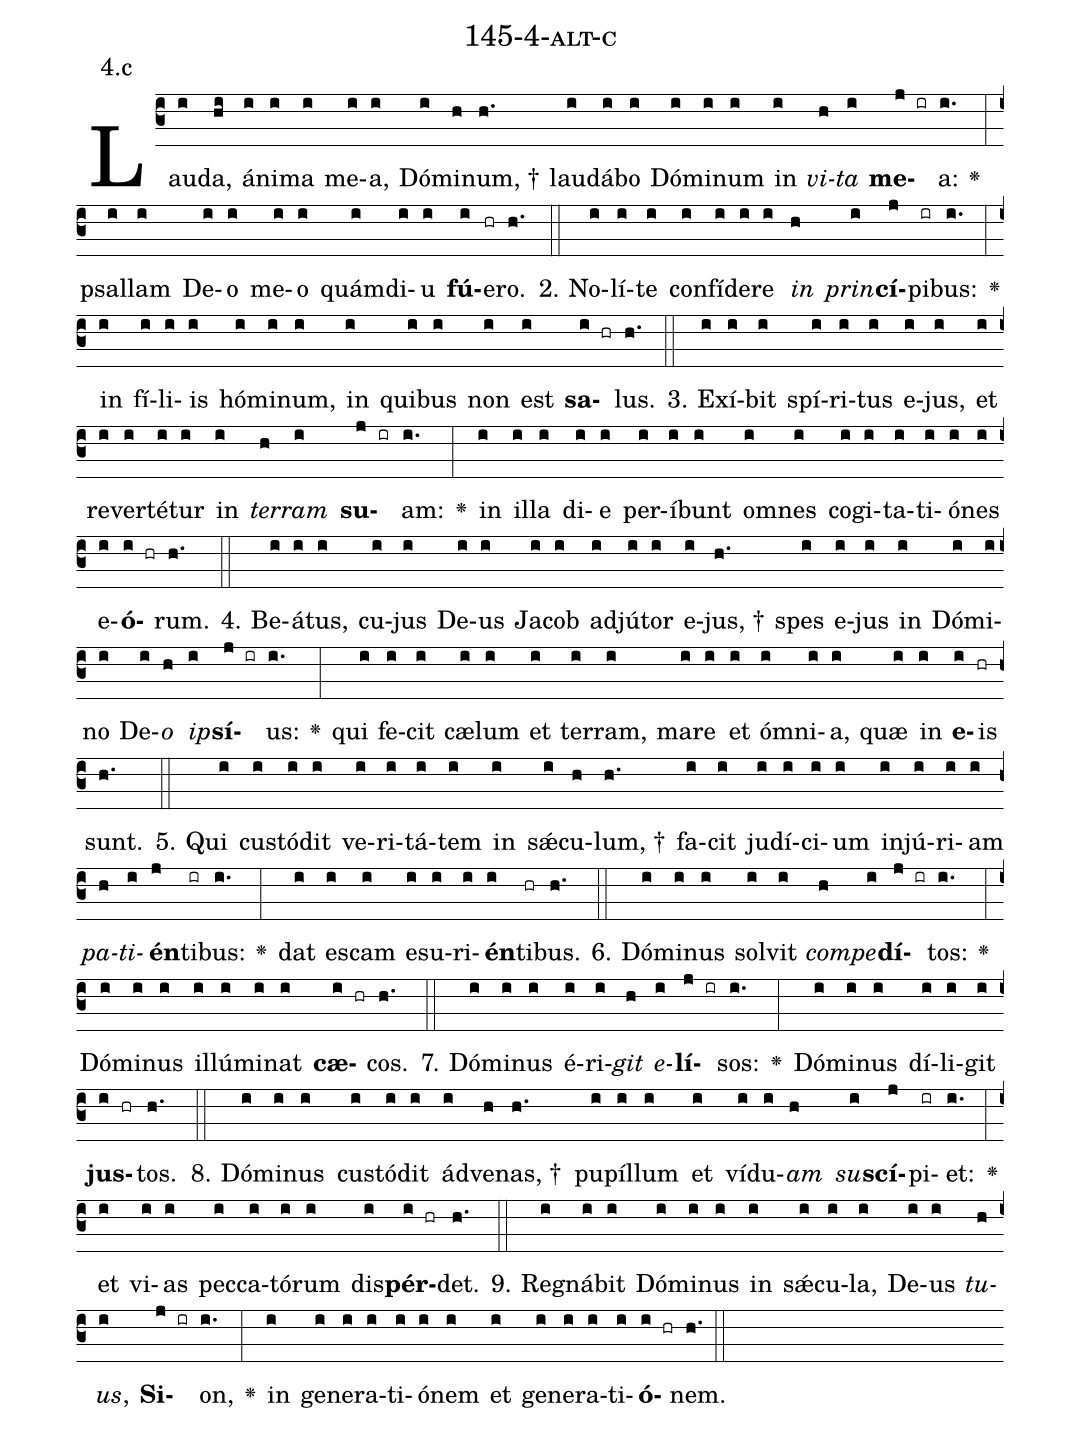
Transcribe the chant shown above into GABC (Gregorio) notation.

name: 145-4-alt-c;
annotation: 4.c;
%%
(c3)Lau(i)da,(hi) á(i)ni(i)ma(i) me(i)a,(i) Dó(i)mi(h)num, †(h.) lau(i)dá(i)bo(i) Dó(i)mi(i)num(i) in(i) <i>vi</i>(h)<i>ta</i>(i) <b>me</b>(j ir)a:(i.) <v>\greheightstar</v>(:) psal(i)lam(i) De(i)o(i) me(i)o(i) quám(i)di(i)u(i) <b>fú</b>(i)e(hr)ro.(h.) (::)
2. No(i)lí(i)te(i) con(i)fí(i)de(i)re(i) <i>in</i>(h) <i>prin</i>(i)<b>cí</b>(j)pi(ir)bus:(i.) <v>\greheightstar</v>(:) in(i) fí(i)li(i)is(i) hó(i)mi(i)num,(i) in(i) qui(i)bus(i) non(i) est(i) <b>sa</b>(i hr)lus.(h.) (::)
3. Ex(i)í(i)bit(i) spí(i)ri(i)tus(i) e(i)jus,(i) et(i) re(i)ver(i)té(i)tur(i) in(i) <i>ter</i>(h)<i>ram</i>(i) <b>su</b>(j ir)am:(i.) <v>\greheightstar</v>(:) in(i) il(i)la(i) di(i)e(i) per(i)í(i)bunt(i) om(i)nes(i) co(i)gi(i)ta(i)ti(i)ó(i)nes(i) e(i)<b>ó</b>(i hr)rum.(h.) (::)
4. Be(i)á(i)tus,(i) cu(i)jus(i) De(i)us(i) Ja(i)cob(i) ad(i)jú(i)tor(i) e(i)jus, †(h.) spes(i) e(i)jus(i) in(i) Dó(i)mi(i)no(i) De(i)<i>o</i>(h) <i>ip</i>(i)<b>sí</b>(j ir)us:(i.) <v>\greheightstar</v>(:) qui(i) fe(i)cit(i) cæ(i)lum(i) et(i) ter(i)ram,(i) ma(i)re(i) et(i) óm(i)ni(i)a,(i) quæ(i) in(i) <b>e</b>(i)is(hr) sunt.(h.) (::)
5. Qui(i) cus(i)tó(i)dit(i) ve(i)ri(i)tá(i)tem(i) in(i) sǽ(i)cu(h)lum, †(h.) fa(i)cit(i) ju(i)dí(i)ci(i)um(i) in(i)jú(i)ri(i)am(i) <i>pa</i>(h)<i>ti</i>(i)<b>én</b>(j)ti(ir)bus:(i.) <v>\greheightstar</v>(:) dat(i) es(i)cam(i) e(i)su(i)ri(i)<b>én</b>(i)ti(hr)bus.(h.) (::)
6. Dó(i)mi(i)nus(i) sol(i)vit(i) <i>com</i>(h)<i>pe</i>(i)<b>dí</b>(j ir)tos:(i.) <v>\greheightstar</v>(:) Dó(i)mi(i)nus(i) il(i)lú(i)mi(i)nat(i) <b>cæ</b>(i hr)cos.(h.) (::)
7. Dó(i)mi(i)nus(i) é(i)ri(i)<i>git</i>(h) <i>e</i>(i)<b>lí</b>(j ir)sos:(i.) <v>\greheightstar</v>(:) Dó(i)mi(i)nus(i) dí(i)li(i)git(i) <b>jus</b>(i hr)tos.(h.) (::)
8. Dó(i)mi(i)nus(i) cus(i)tó(i)dit(i) ád(i)ve(h)nas, †(h.) pu(i)píl(i)lum(i) et(i) ví(i)du(i)<i>am</i>(h) <i>su</i>(i)<b>scí</b>(j)pi(ir)et:(i.) <v>\greheightstar</v>(:) et(i) vi(i)as(i) pec(i)ca(i)tó(i)rum(i) dis(i)<b>pér</b>(i hr)det.(h.) (::)
9. Re(i)gná(i)bit(i) Dó(i)mi(i)nus(i) in(i) sǽ(i)cu(i)la,(i) De(i)us(i) <i>tu</i>(h)<i>us</i>,(i) <b>Si</b>(j ir)on,(i.) <v>\greheightstar</v>(:) in(i) ge(i)ne(i)ra(i)ti(i)ó(i)nem(i) et(i) ge(i)ne(i)ra(i)ti(i)<b>ó</b>(i hr)nem.(h.) (::)
